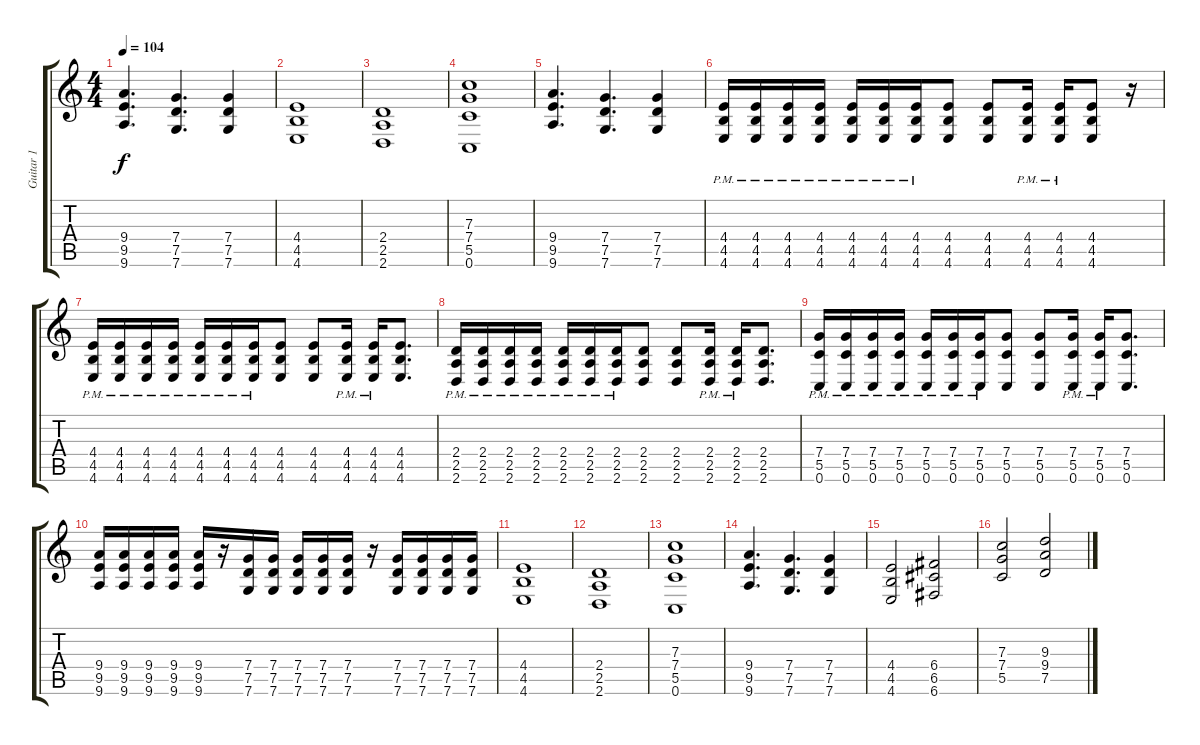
\track ("Guitar 1" "Guitar 1") {instrument distortionguitar}
\staff {score tabs}
\tuning (D4 A3 F3 C3 G2 C2) {hide}
\ts (4 4)
\tempo 104
\clef g2
\ks c
(9.4 9.5 9.6).4{d dy f} (7.4 7.5 7.6).4{d} (7.4 7.5 7.6).4 |
(4.4 4.5 4.6).1 |
(2.4 2.5 2.6).1 |
(7.3 7.4 5.5 0.6).1 |
(9.4 9.5 9.6).4{d} (7.4 7.5 7.6).4{d} (7.4 7.5 7.6).4 |
(4.4{pm} 4.5{pm} 4.6{pm}).16{instrument distortionguitar} (4.4{pm} 4.5{pm} 4.6{pm}).16 (4.4{pm} 4.5{pm} 4.6{pm}).16 (4.4{pm} 4.5{pm} 4.6{pm}).16 (4.4{pm} 4.5{pm} 4.6{pm}).16 (4.4{pm} 4.5{pm} 4.6{pm}).16 (4.4{pm} 4.5{pm} 4.6{pm}).16 (4.4 4.5 4.6).8 (4.4 4.5 4.6).8 (4.4{pm} 4.5{pm} 4.6{pm}).16 (4.4{pm} 4.5{pm} 4.6{pm}).16 (4.4 4.5 4.6).8 r.16 |
(4.4{pm} 4.5{pm} 4.6{pm}).16{instrument distortionguitar} (4.4{pm} 4.5{pm} 4.6{pm}).16 (4.4{pm} 4.5{pm} 4.6{pm}).16 (4.4{pm} 4.5{pm} 4.6{pm}).16 (4.4{pm} 4.5{pm} 4.6{pm}).16 (4.4{pm} 4.5{pm} 4.6{pm}).16 (4.4{pm} 4.5{pm} 4.6{pm}).16 (4.4 4.5 4.6).8 (4.4 4.5 4.6).8 (4.4{pm} 4.5{pm} 4.6{pm}).16 (4.4{pm} 4.5{pm} 4.6{pm}).16 (4.4 4.5 4.6).8{d} |
(2.4{pm} 2.5{pm} 2.6{pm}).16{instrument distortionguitar} (2.4{pm} 2.5{pm} 2.6{pm}).16 (2.4{pm} 2.5{pm} 2.6{pm}).16 (2.4{pm} 2.5{pm} 2.6{pm}).16 (2.4{pm} 2.5{pm} 2.6{pm}).16 (2.4{pm} 2.5{pm} 2.6{pm}).16 (2.4{pm} 2.5{pm} 2.6{pm}).16 (2.4 2.5 2.6).8 (2.4 2.5 2.6).8 (2.4{pm} 2.5{pm} 2.6{pm}).16 (2.4{pm} 2.5{pm} 2.6{pm}).16 (2.4 2.5 2.6).8{d} |
(7.4{pm} 5.5{pm} 0.6{pm}).16{instrument distortionguitar} (7.4{pm} 5.5{pm} 0.6{pm}).16 (7.4{pm} 5.5{pm} 0.6{pm}).16 (7.4{pm} 5.5{pm} 0.6{pm}).16 (7.4{pm} 5.5{pm} 0.6{pm}).16 (7.4{pm} 5.5{pm} 0.6{pm}).16 (7.4{pm} 5.5{pm} 0.6{pm}).16 (7.4 5.5 0.6).8 (7.4 5.5 0.6).8 (7.4{pm} 5.5{pm} 0.6{pm}).16 (7.4{pm} 5.5{pm} 0.6{pm}).16 (7.4 5.5 0.6).8{d} |
(9.4 9.5 9.6).16 (9.4 9.5 9.6).16 (9.4 9.5 9.6).16 (9.4 9.5 9.6).16 (9.4 9.5 9.6).16 r.16 (7.4 7.5 7.6).16 (7.4 7.5 7.6).16 (7.4 7.5 7.6).16 (7.4 7.5 7.6).16 (7.4 7.5 7.6).16 r.16 (7.4 7.5 7.6).16 (7.4 7.5 7.6).16 (7.4 7.5 7.6).16 (7.4 7.5 7.6).16 |
(4.4 4.5 4.6).1{volume 10 instrument overdrivenguitar} |
(2.4 2.5 2.6).1 |
(7.3 7.4 5.5 0.6).1 |
(9.4 9.5 9.6).4{d} (7.4 7.5 7.6).4{d} (7.4 7.5 7.6).4 |
(4.4 4.5 4.6).2{volume 13 instrument distortionguitar} (6.4 6.5 6.6).2 |
(7.3 7.4 5.5).2 (9.3 9.4 7.5).2
